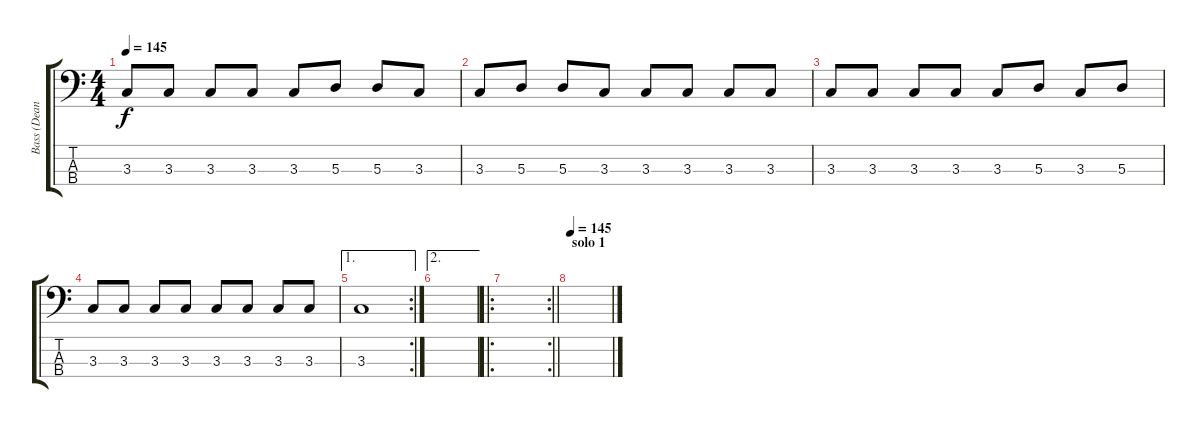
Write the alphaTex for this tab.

\track ("Bass (Dean)" "Bass (Dean") {instrument electricbasspick}
\staff {score tabs}
\tuning (G2 D2 A1 E1) {hide}
\ts (4 4)
\tempo 145
\clef f4
\ks c
3.3.8{dy f} 3.3.8 3.3.8 3.3.8 3.3.8 5.3.8 5.3.8 3.3.8 |
3.3.8 5.3.8 5.3.8 3.3.8 3.3.8 3.3.8 3.3.8 3.3.8 |
3.3.8 3.3.8 3.3.8 3.3.8 3.3.8 5.3.8 3.3.8 5.3.8 |
3.3.8 3.3.8 3.3.8 3.3.8 3.3.8 3.3.8 3.3.8 3.3.8 |
\ae 1
\rc 2
3.3.1 |
\ae 2
|
\ro
\rc 2
\barLineRight lightlight
|
\section ("" "solo 1")
\tempo 145
